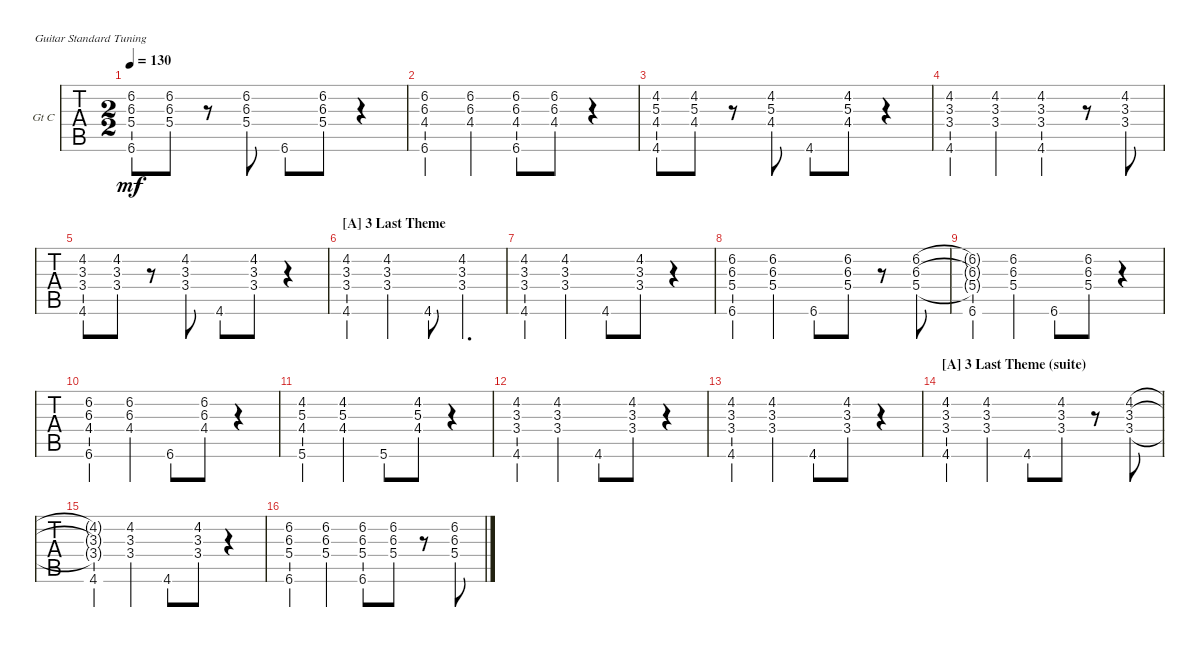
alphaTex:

\defaultSystemsLayout 4
\bracketExtendMode nobrackets
\firstSystemTrackNameOrientation horizontal
\otherSystemsTrackNameOrientation horizontal
\chordDiagramsInScore
\track ("Guitar Chords" "Gt C") {instrument acousticguitarnylon}
\staff {tabs}
\tuning (E4 B3 G3 D3 A2 E2)
\ts (2 2)
\tempo 130
\clef g2
\ks db
(6.2 5.4 6.3 6.6).8{dy mf} (6.2 5.4 6.3).8 r.8 (6.2 5.4 6.3).8 6.6.8 (6.2 5.4 6.3).8 r.4 |
(4.4{st} 6.3{st} 6.2 6.6).4 (4.4{st} 6.3{st} 6.2).4 (4.4 6.3 6.2 6.6).8 (4.4 6.3 6.2).8 r.4 |
(4.4 5.3 4.2 4.6).8 (4.4 5.3 4.2).8 r.8 (4.4 5.3 4.2).8 4.6.8 (4.4 5.3 4.2).8 r.4 |
(3.4{st} 3.3{st} 4.2{st} 4.6).4 (3.4{st} 3.3{st} 4.2{st}).4 (3.4{st} 3.3{st} 4.2{st} 4.6).4 r.8 (4.2 3.3 3.4).8 |
(4.2 3.3 3.4 4.6).8 (4.2 3.3 3.4).8 r.8 (4.2 3.3 3.4).8 4.6.8 (4.2 3.3 3.4).8 r.4 |
\section ("A" "3 Last Theme")
(3.4 3.3 4.2 4.6).4 (3.4 3.3 4.2).4 4.6.8 (3.4 3.3 4.2).4{d} |
(3.4 3.3 4.2 4.6).4 (3.4 3.3 4.2).4 4.6.8 (3.4 3.3 4.2).8 r.4 |
(6.2{st} 5.4{st} 6.3{st} 6.6).4 (6.2 5.4 6.3).4 6.6.8 (6.2 5.4 6.3).8 r.8 (6.2 5.4 6.3).8 |
(6.2{t} 5.4{t} 6.3{t} 6.6).4 (6.2 5.4 6.3).4 6.6.8 (6.2 5.4 6.3).8 r.4 |
(6.2{st} 4.4{st} 6.3{st} 6.6).4 (6.2 4.4 6.3).4 6.6.8 (6.2 4.4 6.3).8 r.4 |
(4.4{st} 5.3{st} 5.6 4.2).4 (4.4 5.3 4.2).4 5.6.8 (4.4 5.3 4.2).8 r.4 |
(3.4{st} 3.3{st} 4.2{st} 4.6).4 (3.4 3.3 4.2).4 4.6.8 (3.4 3.3 4.2).8 r.4 |
(4.2{st} 3.3{st} 3.4{st} 4.6).4 (3.4 3.3 4.2).4 4.6.8 (3.4 3.3 4.2).8 r.4 |
\section ("A" "3 Last Theme (suite)")
(3.4{st} 3.3{st} 4.2{st} 4.6).4 (3.4 3.3 4.2).4 4.6.8 (3.4 3.3 4.2).8 r.8 (3.4 3.3 4.2).8 |
(3.4{t} 3.3{t} 4.2{t} 4.6).4 (3.4 3.3 4.2).4 4.6.8 (3.4 3.3 4.2).8 r.4 |
(6.2{st} 5.4{st} 6.3{st} 6.6).4 (6.2{st} 5.4{st} 6.3{st}).4 (6.2 5.4 6.3 6.6).8 (6.2 5.4 6.3).8 r.8 (6.2 5.4 6.3).8
